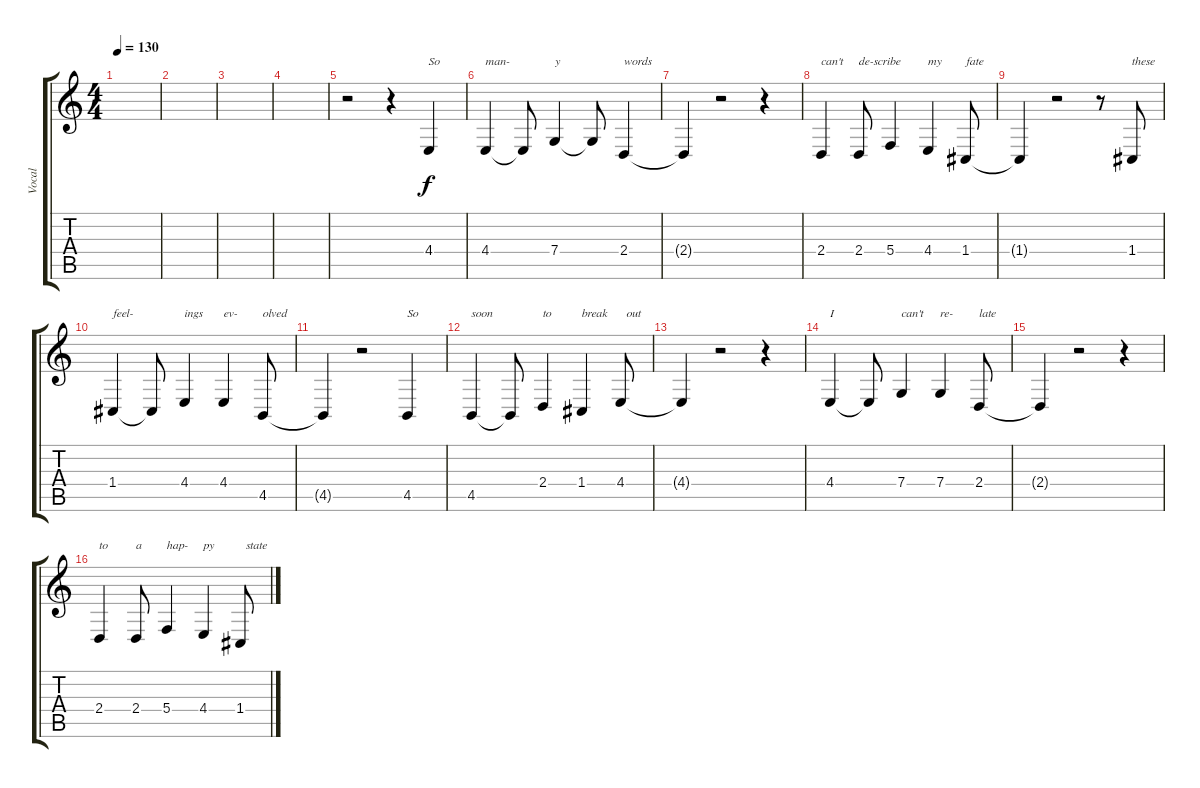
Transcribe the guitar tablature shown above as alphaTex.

\track ("Vocal" "Vocal") {instrument lead2sawtooth}
\staff {score tabs}
\tuning (D4 A3 F3 C3 G2 C2) {hide}
\ts (4 4)
\tempo 130
\clef g2
\ks c
|
|
|
|
r.2 r.4 4.4.4{txt "So"} |
4.4.4{txt "man-"} 4.4{t}.8 7.4.4{txt "y"} 7.4{t}.8 2.4.4{txt "words"} |
2.4{t}.4 r.2 r.4 |
2.4.4{txt "can't"} 2.4.8{txt "de-scribe"} 5.4.4 4.4.4{txt "my"} 1.4.8{txt "fate"} |
1.4{t}.4 r.2 r.8 1.4.8{txt "these"} |
1.4.4{txt "feel-"} 1.4{t}.8 4.4.4{txt "ings"} 4.4.4{txt "ev-"} 4.5.8{txt "olved"} |
4.5{t}.4 r.2 4.5.4{txt "So"} |
4.5.4{txt "soon"} 4.5{t}.8 2.4.4{txt "to"} 1.4.4{txt "break"} 4.4.8{txt "  out"} |
4.4{t}.4 r.2 r.4 |
4.4.4{txt "I"} 4.4{t}.8 7.4.4{txt "can't"} 7.4.4{txt "re-"} 2.4.8{txt "late"} |
2.4{t}.4 r.2 r.4 |
2.4.4{txt "to"} 2.4.8{txt "a"} 5.4.4{txt "hap-"} 4.4.4{txt "py"} 1.4.8{txt "  state"}
